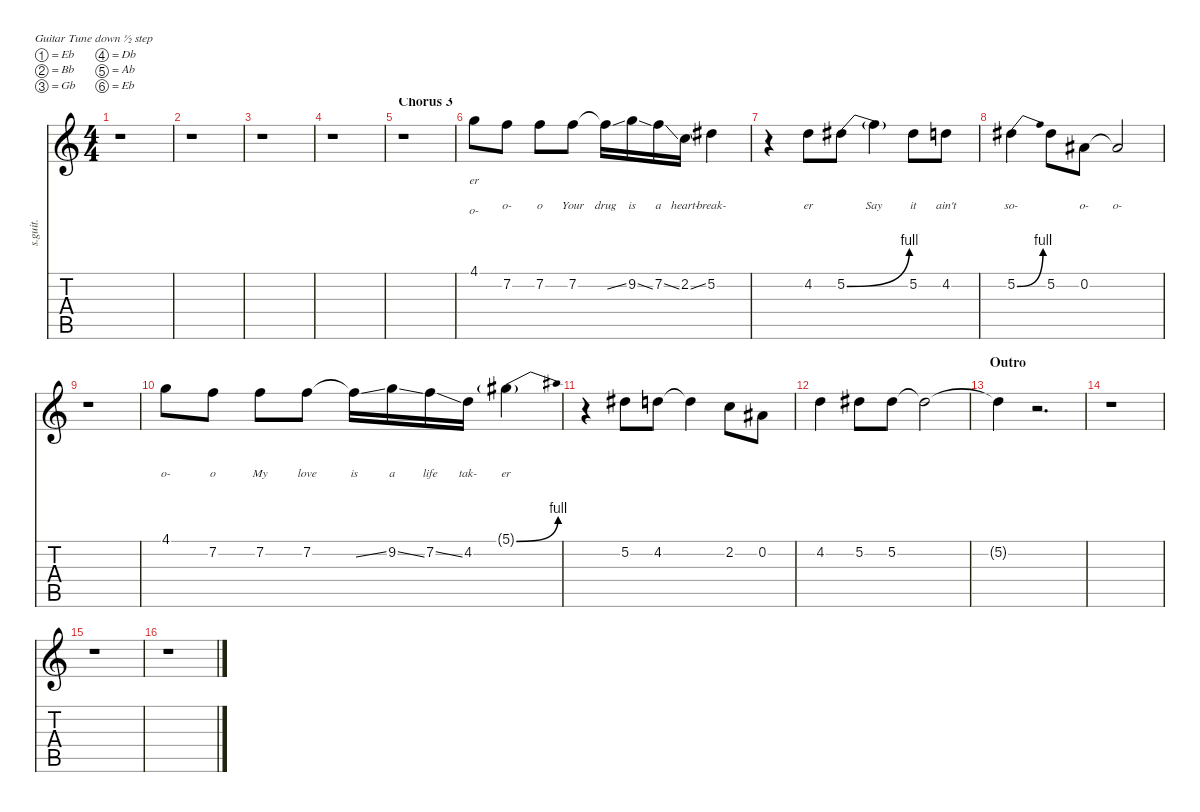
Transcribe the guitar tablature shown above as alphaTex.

\defaultSystemsLayout 4
\hideDynamics
\bracketExtendMode nobrackets
\track ("Vocals (Rivers Cuomo)" "s.guit.") {instrument clarinet}
\staff {score tabs}
\tuning (Eb4 Bb3 Gb3 Db3 Ab2 Eb2)
\displaytranspose 12
\ts (4 4)
\tempo (76 hide)
\clef g2
\ks c
r.1{dy f} |
r.1 |
r.1 |
r.1 |
\section ("" "Chorus 3")
r.1 |
4.1.8{lyrics (0 "er") lyrics (1 "") lyrics (2 "") lyrics (3 "") lyrics (4 "") lyrics (5 "o-") lyrics (6 "") lyrics (7 "") lyrics (8 "") lyrics (9 "")} 7.2.8{lyrics (0 "") lyrics (1 "") lyrics (2 "") lyrics (3 "") lyrics (4 "") lyrics (5 "o-") lyrics (6 "") lyrics (7 "") lyrics (8 "") lyrics (9 "")} 7.2.8{lyrics (0 "") lyrics (1 "") lyrics (2 "") lyrics (3 "") lyrics (4 "") lyrics (5 "o") lyrics (6 "") lyrics (7 "") lyrics (8 "") lyrics (9 "")} 7.2.8{lyrics (0 "") lyrics (1 "") lyrics (2 "") lyrics (3 "") lyrics (4 "") lyrics (5 "Your") lyrics (6 "") lyrics (7 "") lyrics (8 "") lyrics (9 "")} 7.2{ss t}.16{lyrics (0 "") lyrics (1 "") lyrics (2 "") lyrics (3 "") lyrics (4 "") lyrics (5 "drug") lyrics (6 "") lyrics (7 "") lyrics (8 "") lyrics (9 "")} 9.2{ss}.16{lyrics (0 "") lyrics (1 "") lyrics (2 "") lyrics (3 "") lyrics (4 "") lyrics (5 "is") lyrics (6 "") lyrics (7 "") lyrics (8 "") lyrics (9 "")} 7.2{ss}.16{lyrics (0 "") lyrics (1 "") lyrics (2 "") lyrics (3 "") lyrics (4 "") lyrics (5 "a") lyrics (6 "") lyrics (7 "") lyrics (8 "") lyrics (9 "")} 2.2{ss}.16{lyrics (0 "") lyrics (1 "") lyrics (2 "") lyrics (3 "") lyrics (4 "") lyrics (5 "heart-") lyrics (6 "") lyrics (7 "") lyrics (8 "") lyrics (9 "")} 5.2{acc #}.4{lyrics (0 "") lyrics (1 "") lyrics (2 "") lyrics (3 "") lyrics (4 "") lyrics (5 "break-") lyrics (6 "") lyrics (7 "") lyrics (8 "") lyrics (9 "")} |
r.4 4.2.8{lyrics (0 "") lyrics (1 "") lyrics (2 "") lyrics (3 "") lyrics (4 "") lyrics (5 "er") lyrics (6 "") lyrics (7 "") lyrics (8 "") lyrics (9 "")} 5.2{be (bend 0 0 4.8 4) acc #}.8{lyrics (0 "") lyrics (1 "") lyrics (2 "") lyrics (3 "") lyrics (4 "") lyrics (5 "") lyrics (6 "") lyrics (7 "") lyrics (8 "") lyrics (9 "")} 5.2{t}.4{lyrics (0 "") lyrics (1 "") lyrics (2 "") lyrics (3 "") lyrics (4 "") lyrics (5 "Say") lyrics (6 "") lyrics (7 "") lyrics (8 "") lyrics (9 "")} 5.2{acc #}.8{lyrics (0 "") lyrics (1 "") lyrics (2 "") lyrics (3 "") lyrics (4 "") lyrics (5 "it") lyrics (6 "") lyrics (7 "") lyrics (8 "") lyrics (9 "")} 4.2.8{lyrics (0 "") lyrics (1 "") lyrics (2 "") lyrics (3 "") lyrics (4 "") lyrics (5 "ain't") lyrics (6 "") lyrics (7 "") lyrics (8 "") lyrics (9 "")} |
5.2{be (bend 0 0 15 4) acc #}.4{lyrics (0 "") lyrics (1 "") lyrics (2 "") lyrics (3 "") lyrics (4 "") lyrics (5 "so-") lyrics (6 "") lyrics (7 "") lyrics (8 "") lyrics (9 "")} 5.2{acc #}.8{lyrics (0 "") lyrics (1 "") lyrics (2 "") lyrics (3 "") lyrics (4 "") lyrics (5 "") lyrics (6 "") lyrics (7 "") lyrics (8 "") lyrics (9 "")} 0.2{acc #}.8{lyrics (0 "") lyrics (1 "") lyrics (2 "") lyrics (3 "") lyrics (4 "") lyrics (5 "o-") lyrics (6 "") lyrics (7 "") lyrics (8 "") lyrics (9 "")} 0.2{t acc #}.2{lyrics (0 "") lyrics (1 "") lyrics (2 "") lyrics (3 "") lyrics (4 "") lyrics (5 "o-") lyrics (6 "") lyrics (7 "") lyrics (8 "") lyrics (9 "")} |
r.1 |
4.1.8{lyrics (0 "") lyrics (1 "") lyrics (2 "") lyrics (3 "") lyrics (4 "") lyrics (5 "o-") lyrics (6 "") lyrics (7 "") lyrics (8 "") lyrics (9 "")} 7.2.8{lyrics (0 "") lyrics (1 "") lyrics (2 "") lyrics (3 "") lyrics (4 "") lyrics (5 "o") lyrics (6 "") lyrics (7 "") lyrics (8 "") lyrics (9 "")} 7.2.8{lyrics (0 "") lyrics (1 "") lyrics (2 "") lyrics (3 "") lyrics (4 "") lyrics (5 "My") lyrics (6 "") lyrics (7 "") lyrics (8 "") lyrics (9 "")} 7.2.8{lyrics (0 "") lyrics (1 "") lyrics (2 "") lyrics (3 "") lyrics (4 "") lyrics (5 "love") lyrics (6 "") lyrics (7 "") lyrics (8 "") lyrics (9 "")} 7.2{ss t}.16{lyrics (0 "") lyrics (1 "") lyrics (2 "") lyrics (3 "") lyrics (4 "") lyrics (5 "is") lyrics (6 "") lyrics (7 "") lyrics (8 "") lyrics (9 "")} 9.2{ss}.16{lyrics (0 "") lyrics (1 "") lyrics (2 "") lyrics (3 "") lyrics (4 "") lyrics (5 "a") lyrics (6 "") lyrics (7 "") lyrics (8 "") lyrics (9 "")} 7.2{ss}.16{lyrics (0 "") lyrics (1 "") lyrics (2 "") lyrics (3 "") lyrics (4 "") lyrics (5 "life") lyrics (6 "") lyrics (7 "") lyrics (8 "") lyrics (9 "")} 4.2.16{lyrics (0 "") lyrics (1 "") lyrics (2 "") lyrics (3 "") lyrics (4 "") lyrics (5 "tak-") lyrics (6 "") lyrics (7 "") lyrics (8 "") lyrics (9 "")} 5.1{be (bend 0 0 15 4) g acc #}.4{lyrics (0 "") lyrics (1 "") lyrics (2 "") lyrics (3 "") lyrics (4 "") lyrics (5 "er") lyrics (6 "") lyrics (7 "") lyrics (8 "") lyrics (9 "") dy mp} |
r.4 5.2{acc #}.8{lyrics (0 "") lyrics (1 "") lyrics (2 "") lyrics (3 "") lyrics (4 "") lyrics (5 "") lyrics (6 "") lyrics (7 "") lyrics (8 "") lyrics (9 "") dy f} 4.2.8{lyrics (0 "") lyrics (1 "") lyrics (2 "") lyrics (3 "") lyrics (4 "") lyrics (5 "") lyrics (6 "") lyrics (7 "") lyrics (8 "") lyrics (9 "")} 4.2{t}.4{lyrics (0 "") lyrics (1 "") lyrics (2 "") lyrics (3 "") lyrics (4 "") lyrics (5 "") lyrics (6 "") lyrics (7 "") lyrics (8 "") lyrics (9 "")} 2.2.8{lyrics (0 "") lyrics (1 "") lyrics (2 "") lyrics (3 "") lyrics (4 "") lyrics (5 "") lyrics (6 "") lyrics (7 "") lyrics (8 "") lyrics (9 "")} 0.2{acc #}.8{lyrics (0 "") lyrics (1 "") lyrics (2 "") lyrics (3 "") lyrics (4 "") lyrics (5 "") lyrics (6 "") lyrics (7 "") lyrics (8 "") lyrics (9 "")} |
4.2.4{lyrics (0 "") lyrics (1 "") lyrics (2 "") lyrics (3 "") lyrics (4 "") lyrics (5 "") lyrics (6 "") lyrics (7 "") lyrics (8 "") lyrics (9 "")} 5.2{acc #}.8{lyrics (0 "") lyrics (1 "") lyrics (2 "") lyrics (3 "") lyrics (4 "") lyrics (5 "") lyrics (6 "") lyrics (7 "") lyrics (8 "") lyrics (9 "")} 5.2{acc #}.8{lyrics (0 "") lyrics (1 "") lyrics (2 "") lyrics (3 "") lyrics (4 "") lyrics (5 "") lyrics (6 "") lyrics (7 "") lyrics (8 "") lyrics (9 "")} 5.2{t acc #}.2{lyrics (0 "") lyrics (1 "") lyrics (2 "") lyrics (3 "") lyrics (4 "") lyrics (5 "") lyrics (6 "") lyrics (7 "") lyrics (8 "") lyrics (9 "")} |
\section ("" "Outro")
5.2{t acc #}.4{lyrics (0 "") lyrics (1 "") lyrics (2 "") lyrics (3 "") lyrics (4 "") lyrics (5 "") lyrics (6 "") lyrics (7 "") lyrics (8 "") lyrics (9 "")} r.2{d} |
r.1 |
r.1 |
r.1
